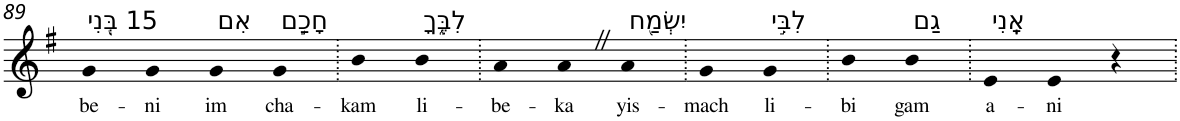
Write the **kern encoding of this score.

**kern	**text
*part1	*part1
*staff1	*staff1
*I"Piano	*
*I'Pno	*
!!LO:PB:g=z
*clefG2	*
*k[f#]	*
*G:	*
=89	=89
!LO:TX:a:t=15 בְּ֭נִי	!
!	!LO:LY:b
4g	be-
!	!LO:LY:b
4g	-ni
!LO:TX:a:t=אִם	!
!	!LO:LY:b
4g	im
!LO:TX:a:t=חָכַ֣ם	!
!	!LO:LY:b
4g	cha-
=90.	=90.
!	!LO:LY:b
4b	-kam
!LO:TX:a:t=לִבֶּ֑ךָ	!
!	!LO:LY:b
4b	li-
=91.	=91.
!	!LO:LY:b
4a	-be-
!	!LO:LY:b
4aZ	-ka
!LO:TX:a:t=יִשְׂמַ֖ח	!
!	!LO:LY:b
4a	yis-
=92.	=92.
!	!LO:LY:b
4g	-mach
!LO:TX:a:t=לִבִּ֣י	!
!	!LO:LY:b
4g	li-
=93.	=93.
!	!LO:LY:b
4b	-bi
!LO:TX:a:t=גַם	!
!	!LO:LY:b
4b	gam
=94.	=94.
!LO:TX:a:t=אָֽנִי	!
!	!LO:LY:b
4e	a-
!	!LO:LY:b
4e	-ni
4r	.
=.	=.
*-	*-
